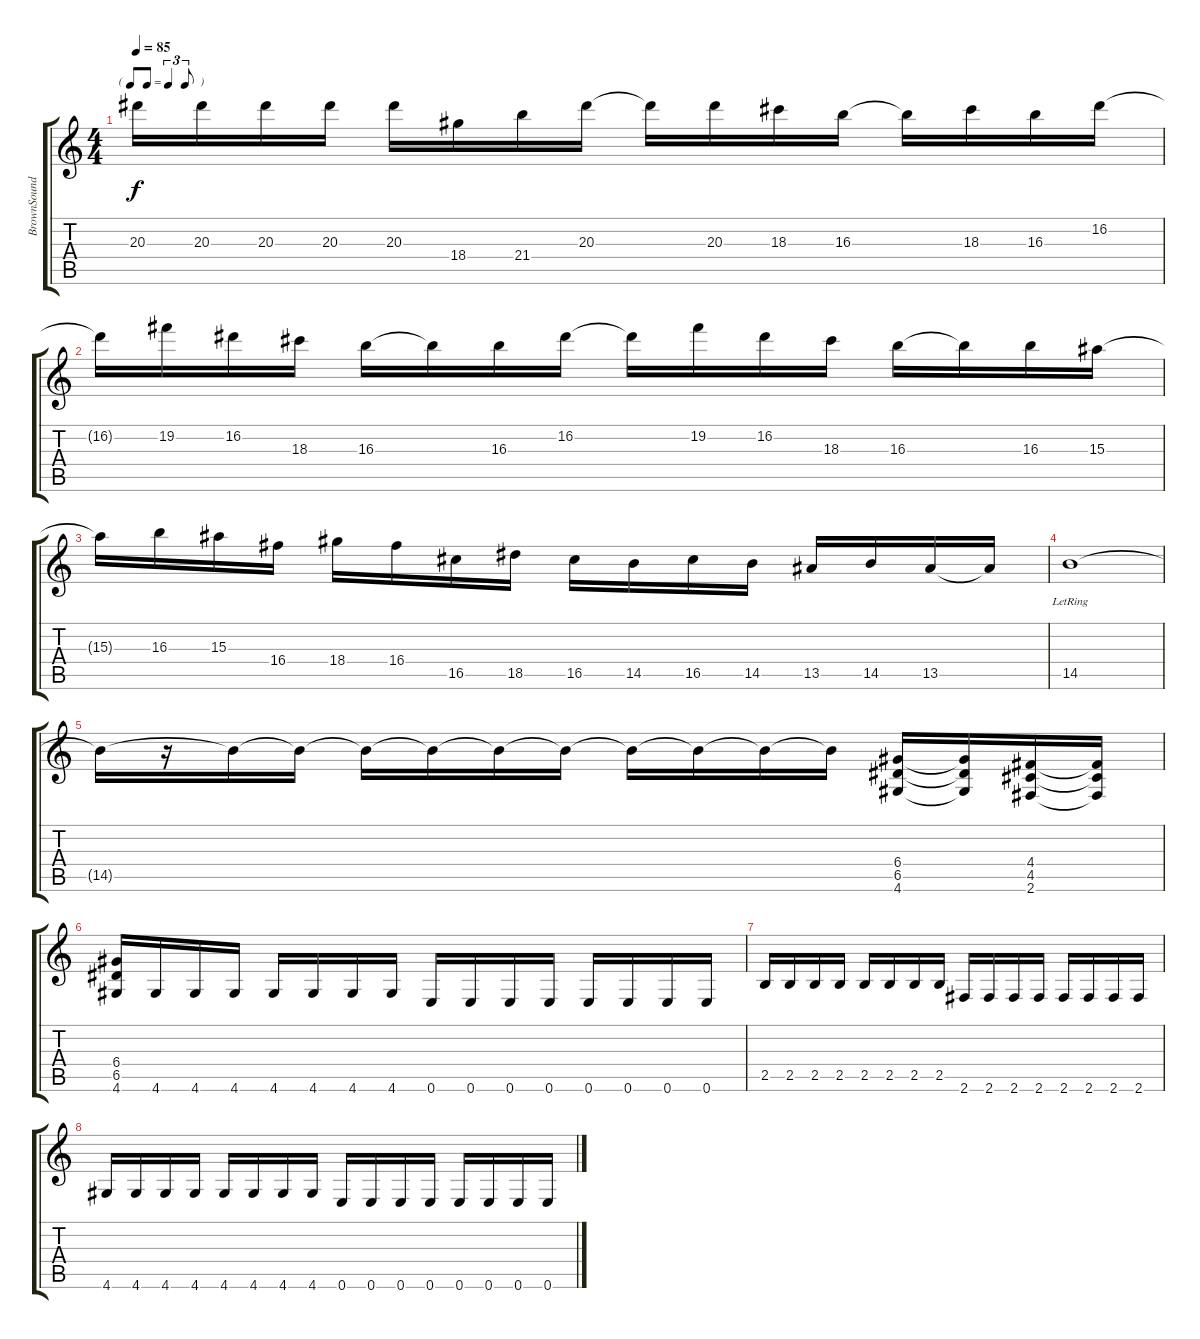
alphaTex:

\track ("BrownSound" "BrownSound") {instrument distortionguitar}
\staff {score tabs}
\tuning (E4 B3 G3 D3 A2 E2) {hide}
\ts (4 4)
\tf triplet8th
\tempo 85
\clef g2
\ks c
20.3{t}.16{dy f} 20.3.16 20.3.16 20.3.16 20.3.16 18.4.16 21.4.16 20.3.16 20.3{t}.16 20.3.16 18.3.16 16.3.16 16.3{t}.16 18.3.16 16.3.16 16.2.16 |
16.2{t}.16 19.2.16 16.2.16 18.3.16 16.3.16 16.3{t}.16 16.3.16 16.2.16 16.2{t}.16 19.2.16 16.2.16 18.3.16 16.3.16 16.3{t}.16 16.3.16 15.3.16 |
15.3{t}.16 16.3.16 15.3.16 16.4.16 18.4.16 16.4.16 16.5.16 18.5.16 16.5.16 14.5.16 16.5.16 14.5.16 13.5.16 14.5.16 13.5.16 13.5{t}.16 |
14.5{lr}.1 |
14.5{t}.16 r.16 14.5{t}.16 14.5{t}.16 14.5{t}.16 14.5{t}.16 14.5{t}.16 14.5{t}.16 14.5{t}.16 14.5{t}.16 14.5{t}.16 14.5{t}.16 (6.4 6.5 4.6).16{volume 15} (6.4{t} 6.5{t} 4.6{t}).16 (4.4 4.5 2.6).16 (4.4{t} 4.5{t} 2.6{t}).16 |
(6.4 6.5 4.6).16 4.6.16 4.6.16 4.6.16 4.6.16 4.6.16 4.6.16 4.6.16 0.6.16 0.6.16 0.6.16 0.6.16 0.6.16 0.6.16 0.6.16 0.6.16 |
2.5.16 2.5.16 2.5.16 2.5.16 2.5.16 2.5.16 2.5.16 2.5.16 2.6.16 2.6.16 2.6.16 2.6.16 2.6.16 2.6.16 2.6.16 2.6.16 |
4.6.16 4.6.16 4.6.16 4.6.16 4.6.16 4.6.16 4.6.16 4.6.16 0.6.16 0.6.16 0.6.16 0.6.16 0.6.16 0.6.16 0.6.16 0.6.16
